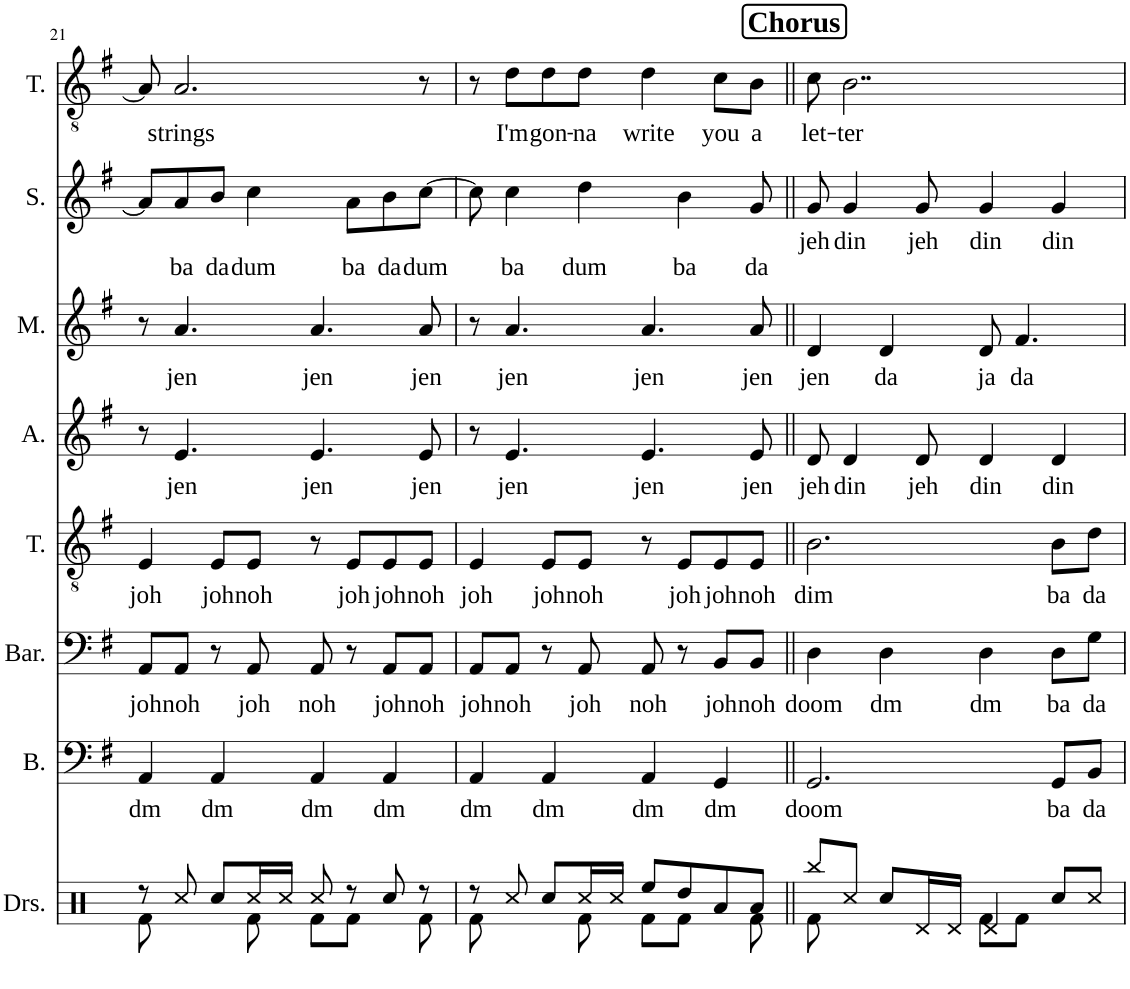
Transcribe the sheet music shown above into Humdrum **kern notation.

**kern	**kern	**text	**kern	**text	**kern	**text	**kern	**text	**kern	**text	**kern	**text	**text	**kern	**text
*part8	*part7	*part7	*part6	*part6	*part5	*part5	*part4	*part4	*part3	*part3	*part2	*part2	*part2	*part1	*part1
*staff8	*staff7	*staff7	*staff6	*staff6	*staff5	*staff5	*staff4	*staff4	*staff3	*staff3	*staff2	*staff2	*staff2	*staff1	*staff1
*I"Drumset	*I"Bass	*	*I"Baritone	*	*I"Tenor	*	*I"Alto	*	*I"Mezzo	*	*I"Soprano	*	*	*I"Tenor	*
*I'Drs.	*I'B.	*	*I'Bar.	*	*I'T.	*	*I'A.	*	*I'M.	*	*I'S.	*	*	*I'T.	*
!!LO:PB:g=z
*clefX	*clefF4	*	*clefF4	*	*clefGv2	*	*clefG2	*	*clefG2	*	*clefG2	*	*	*clefGv2	*
*k[]	*k[f#]	*	*k[f#]	*	*k[f#]	*	*k[f#]	*	*k[f#]	*	*k[f#]	*	*	*k[f#]	*
*M4/4	*M4/4	*	*M4/4	*	*M4/4	*	*M4/4	*	*M4/4	*	*M4/4	*	*	*M4/4	*
=21	=21	=21	=21	=21	=21	=21	=21	=21	=21	=21	=21	=21	=21	=21	=21
*^	*	*	*	*	*	*	*	*	*	*	*	*	*	*	*
!	!	!	!LO:LY:b	!	!LO:LY:b	!	!LO:LY:b	!	!	!	!	!	!	!	!	!
8r	8Rf\	4AA/	dm	8AA/L	joh	4E/	joh	8r	.	8r	.	8a/L]	.	.	8A/]	.
!	!	!	!	!	!LO:LY:b	!	!	!	!LO:LY:b	!	!LO:LY:b	!	!	!LO:LY:b	!	!LO:LY:b
8Rcc/	4ryy	.	.	8AA/J	noh	.	.	4.e/	jen	4.a/	jen	8a/	.	ba	2.A/	strings
!	!	!	!LO:LY:b	!	!	!	!LO:LY:b	!	!	!	!	!	!	!LO:LY:b	!	!
8Rcc/L	.	4AA/	dm	8r	.	8E/L	joh	.	.	.	.	8b/J	.	da	.	.
!	!	!	!	!	!LO:LY:b	!	!LO:LY:b	!	!	!	!	!	!	!LO:LY:b	!	!
16Rcc/L	8Rf\	.	.	8AA/	joh	8E/J	noh	.	.	.	.	4cc\	.	dum	.	.
16Rcc/JJ	.	.	.	.	.	.	.	.	.	.	.	.	.	.	.	.
!	!	!	!LO:LY:b	!	!LO:LY:b	!	!	!	!LO:LY:b	!	!LO:LY:b	!	!	!	!	!
8Rcc/	8Rf\L	4AA/	dm	8AA/	noh	8r	.	4.e/	jen	4.a/	jen	.	.	.	.	.
!	!	!	!	!	!	!	!LO:LY:b	!	!	!	!	!	!	!LO:LY:b	!	!
8r	8Rf\J	.	.	8r	.	8E/L	joh	.	.	.	.	8a\L	.	ba	.	.
!	!	!	!LO:LY:b	!	!LO:LY:b	!	!LO:LY:b	!	!	!	!	!	!	!LO:LY:b	!	!
8Rcc/	8ryy	4AA/	dm	8AA/L	joh	8E/	joh	.	.	.	.	8b\	.	da	.	.
!	!	!	!	!	!LO:LY:b	!	!LO:LY:b	!	!LO:LY:b	!	!LO:LY:b	!	!	!LO:LY:b	!	!
8r	8Rf\	.	.	8AA/J	noh	8E/J	noh	8e/	jen	8a/	jen	[8cc\J	.	dum	8r	.
=22	=22	=22	=22	=22	=22	=22	=22	=22	=22	=22	=22	=22	=22	=22	=22	=22
!	!	!	!LO:LY:b	!	!LO:LY:b	!	!LO:LY:b	!	!	!	!	!	!	!	!	!
8r	8Rf\	4AA/	dm	8AA/L	joh	4E/	joh	8r	.	8r	.	8cc\]	.	.	8r	.
!	!	!	!	!	!LO:LY:b	!	!	!	!LO:LY:b	!	!LO:LY:b	!	!	!LO:LY:b	!	!LO:LY:b
8Rcc/	4ryy	.	.	8AA/J	noh	.	.	4.e/	jen	4.a/	jen	4cc\	.	ba	8d\L	I'm
!	!	!	!LO:LY:b	!	!	!	!LO:LY:b	!	!	!	!	!	!	!	!	!LO:LY:b
8Rcc/L	.	4AA/	dm	8r	.	8E/L	joh	.	.	.	.	.	.	.	8d\	gon-
!	!	!	!	!	!LO:LY:b	!	!LO:LY:b	!	!	!	!	!	!	!LO:LY:b	!	!LO:LY:b
16Rcc/L	8Rf\	.	.	8AA/	joh	8E/J	noh	.	.	.	.	4dd\	.	dum	8d\J	-na
16Rcc/JJ	.	.	.	.	.	.	.	.	.	.	.	.	.	.	.	.
!	!	!	!LO:LY:b	!	!LO:LY:b	!	!	!	!LO:LY:b	!	!LO:LY:b	!	!	!	!	!LO:LY:b
8Ree/L	8Rf\L	4AA/	dm	8AA/	noh	8r	.	4.e/	jen	4.a/	jen	.	.	.	4d\	write
!	!	!	!	!	!	!	!LO:LY:b	!	!	!	!	!	!	!LO:LY:b	!	!
8Rdd/	8Rf\J	.	.	8r	.	8E/L	joh	.	.	.	.	4b\	.	ba	.	.
!	!	!	!LO:LY:b	!	!LO:LY:b	!	!LO:LY:b	!	!	!	!	!	!	!	!	!LO:LY:b
8Ra/	8ryy	4GG/	dm	8BB/L	joh	8E/	joh	.	.	.	.	.	.	.	8c\L	you
!	!	!	!	!	!LO:LY:b	!	!LO:LY:b	!	!LO:LY:b	!	!LO:LY:b	!	!	!LO:LY:b	!	!LO:LY:b
8Ra/J	8Rf\	.	.	8BB/J	noh	8E/J	noh	8e/	jen	8a/	jen	8g/	.	da	8B\J	a
!!LO:REH:place=s1:a:B:cj:fs=14:t=Chorus
=23||	=23||	=23||	=23||	=23||	=23||	=23||	=23||	=23||	=23||	=23||	=23||	=23||	=23||	=23||	=23||	=23||
!	!	!	!LO:LY:b	!	!LO:LY:b	!	!LO:LY:b	!	!LO:LY:b	!	!LO:LY:b	!	!LO:LY:b	!	!	!LO:LY:b
8Rbb/L	8Rf\	2.GG/	doom	4D\	doom	2.B\	dim	8d/	jeh	4d/	jen	8g/	jeh	.	8c\	let-
!	!	!	!	!	!	!	!	!	!LO:LY:b	!	!	!	!LO:LY:b	!	!	!LO:LY:b
8Rcc/J	4.ryy	.	.	.	.	.	.	4d/	din	.	.	4g/	din	.	2..B\	-ter
!	!	!	!	!	!LO:LY:b	!	!	!	!	!	!LO:LY:b	!	!	!	!	!
8Rcc/L	.	.	.	4D\	dm	.	.	.	.	4d/	da	.	.	.	.	.
!	!	!	!	!	!	!	!	!	!LO:LY:b	!	!	!	!LO:LY:b	!	!	!
16Rd/L	.	.	.	.	.	.	.	8d/	jeh	.	.	8g/	jeh	.	.	.
16Rd/JJ	.	.	.	.	.	.	.	.	.	.	.	.	.	.	.	.
!	!	!	!	!	!LO:LY:b	!	!	!	!LO:LY:b	!	!LO:LY:b	!	!LO:LY:b	!	!	!
4Rd/	8Rf\L	.	.	4D\	dm	.	.	4d/	din	8d/	ja	4g/	din	.	.	.
!	!	!	!	!	!	!	!	!	!	!	!LO:LY:b	!	!	!	!	!
.	8Rf\J	.	.	.	.	.	.	.	.	4.f#/	da	.	.	.	.	.
!	!	!	!LO:LY:b	!	!LO:LY:b	!	!LO:LY:b	!	!LO:LY:b	!	!	!	!LO:LY:b	!	!	!
8Rcc/L	4ryy	8GG/L	ba	8D\L	ba	8B\L	ba	4d/	din	.	.	4g/	din	.	.	.
!	!	!	!LO:LY:b	!	!LO:LY:b	!	!LO:LY:b	!	!	!	!	!	!	!	!	!
8Rcc/J	.	8BB/J	da	8G\J	da	8d\J	da	.	.	.	.	.	.	.	.	.
*v	*v	*	*	*	*	*	*	*	*	*	*	*	*	*	*	*
=	=	=	=	=	=	=	=	=	=	=	=	=	=	=	=
*-	*-	*-	*-	*-	*-	*-	*-	*-	*-	*-	*-	*-	*-	*-	*-
